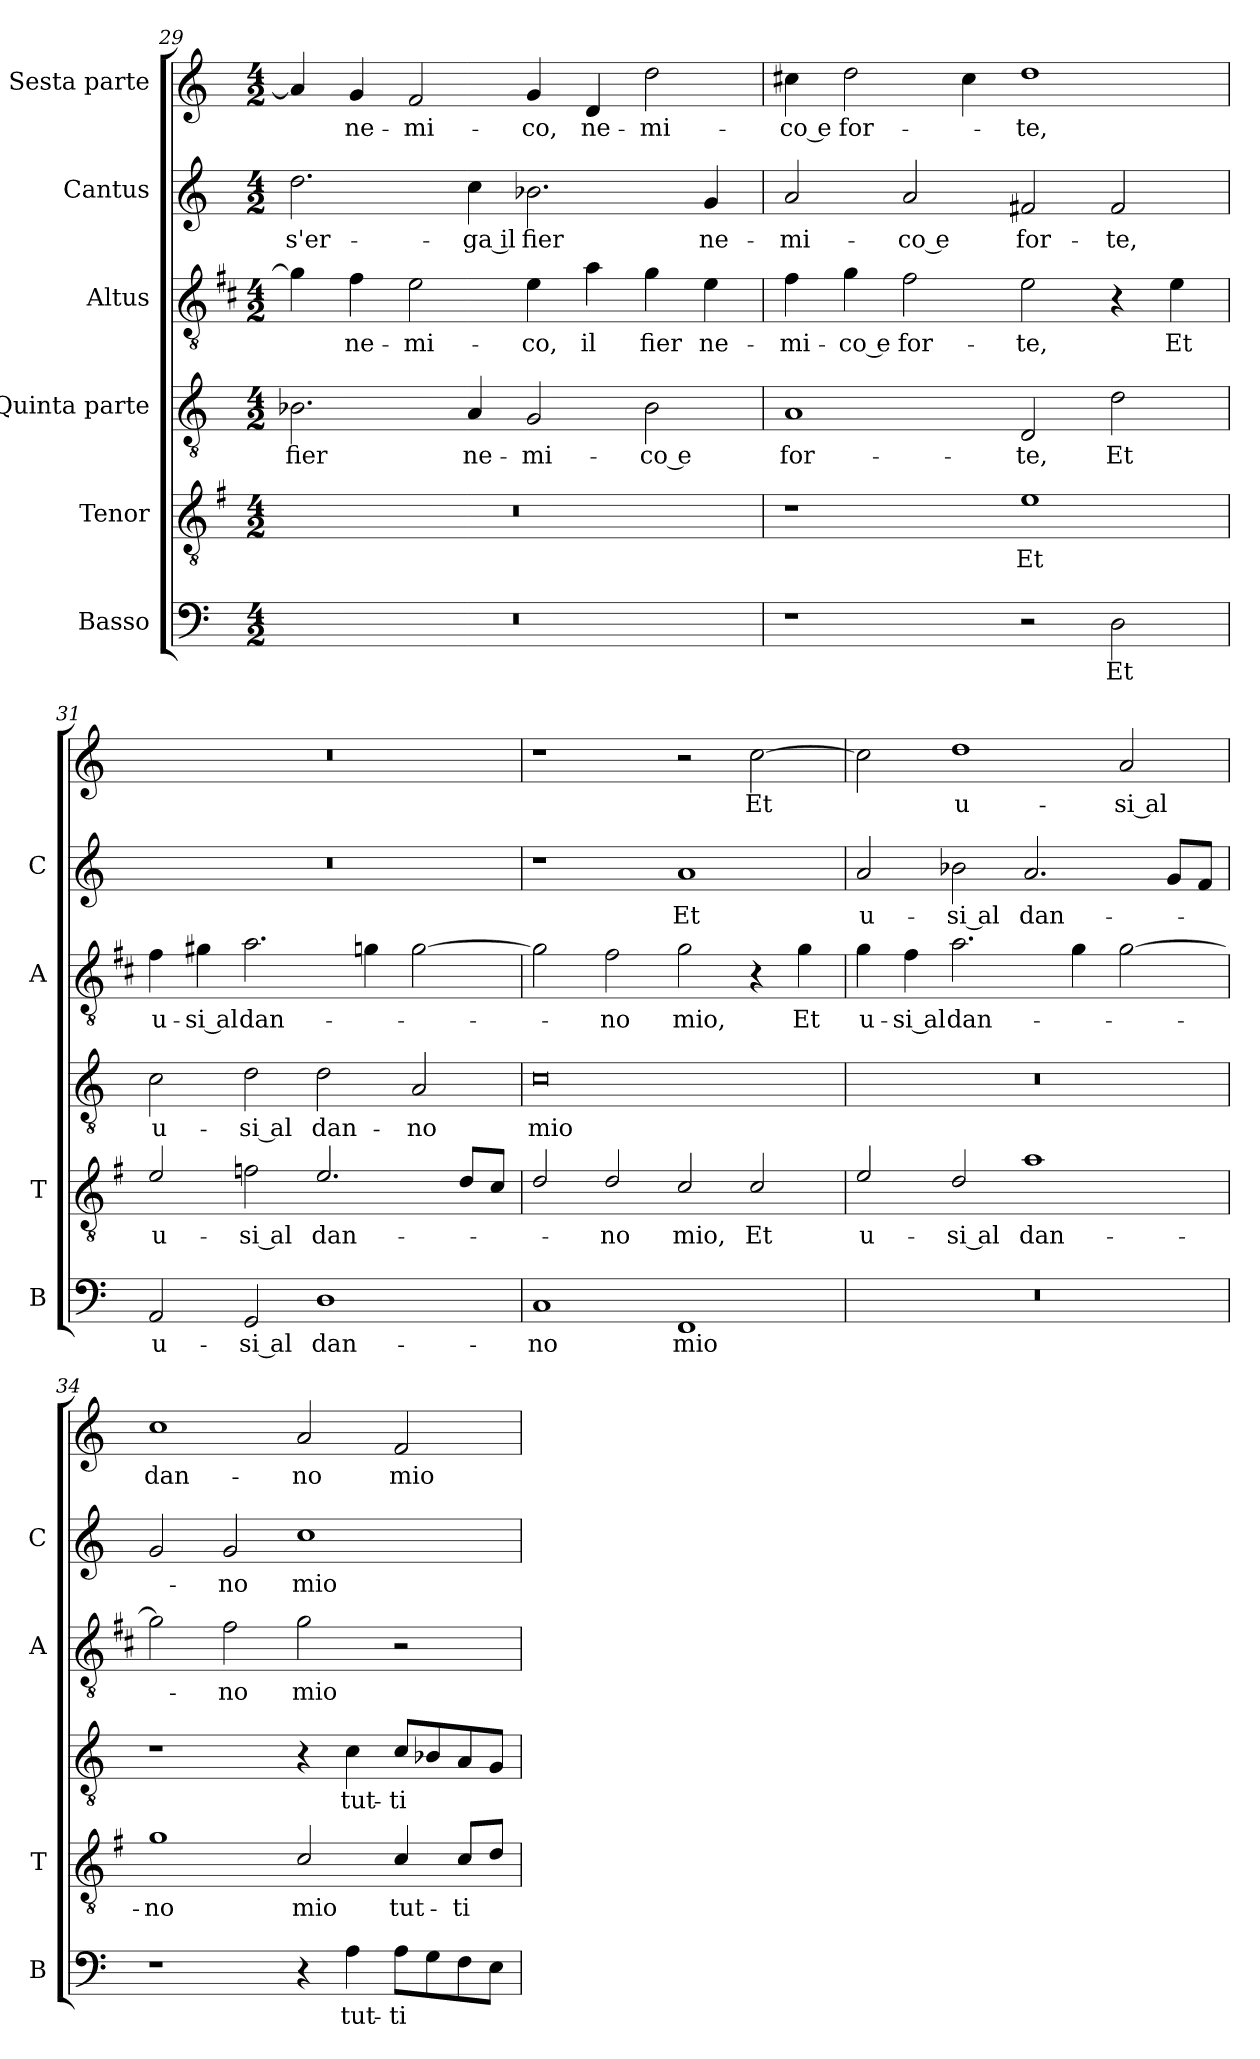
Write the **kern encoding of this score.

**kern	**text	**kern	**text	**kern	**text	**kern	**text	**kern	**text	**kern	**text
*part6	*part6	*part5	*part5	*part4	*part4	*part3	*part3	*part2	*part2	*part1	*part1
*staff6	*staff6	*staff5	*staff5	*staff4	*staff4	*staff3	*staff3	*staff2	*staff2	*staff1	*staff1
*I"Basso	*	*I"Tenor	*	*I"Quinta parte	*	*I"Altus	*	*I"Cantus	*	*I"Sesta parte	*
*I'B	*	*I'T	*	*	*	*I'A	*	*I'C	*	*	*
*clefF4	*	*clefGv2	*	*clefGv2	*	*clefGv2	*	*clefG2	*	*clefG2	*
*	*	*ITrd4c7	*	*	*	*ITrd1c2	*	*	*	*	*
*k[]	*	*k[]	*	*k[]	*	*k[]	*	*k[]	*	*k[]	*
*C:	*	*C:	*	*C:	*	*C:	*	*C:	*	*C:	*
*M4/2	*	*M4/2	*	*M4/2	*	*M4/2	*	*M4/2	*	*M4/2	*
=29	=29	=29	=29	=29	=29	=29	=29	=29	=29	=29	=29
!	!	!	!	!	!LO:LY:b	!	!	!	!LO:LY:b	!	!
0r	.	0r	.	2.B-X\	fier	4f\]	.	2.dd\	s'er-	4a/]	.
!	!	!	!	!	!	!	!LO:LY:b	!	!	!	!LO:LY:b
.	.	.	.	.	.	4e\	ne-	.	.	4g/	ne-
!	!	!	!	!	!	!	!LO:LY:b	!	!	!	!LO:LY:b
.	.	.	.	.	.	2d\	-mi-	.	.	2f/	-mi-
!	!	!	!	!	!LO:LY:b	!	!	!	!LO:LY:b	!	!
.	.	.	.	4A/	ne-	.	.	4cc\	-ga il	.	.
!	!	!	!	!	!LO:LY:b	!	!LO:LY:b	!	!LO:LY:b	!	!LO:LY:b
.	.	.	.	2G/	-mi-	4d\	-co,	2.b-X\	fier	4g/	-co,
!	!	!	!	!	!	!	!LO:LY:b	!	!	!	!LO:LY:b
.	.	.	.	.	.	4g\	il	.	.	4d/	ne-
!	!	!	!	!	!LO:LY:b	!	!LO:LY:b	!	!	!	!LO:LY:b
.	.	.	.	2B-\	-co e	4f\	fier	.	.	2dd\	-mi-
!	!	!	!	!	!	!	!LO:LY:b	!	!LO:LY:b	!	!
.	.	.	.	.	.	4d\	ne-	4g/	ne-	.	.
=30	=30	=30	=30	=30	=30	=30	=30	=30	=30	=30	=30
!	!	!	!	!	!LO:LY:b	!	!LO:LY:b	!	!LO:LY:b	!	!LO:LY:b
1r	.	1r	.	1A	for-	4e\	-mi-	2a/	-mi-	4cc#X\	-co e
!	!	!	!	!	!	!	!LO:LY:b	!	!	!	!LO:LY:b
.	.	.	.	.	.	4f\	-co e	.	.	2dd\	for-
!	!	!	!	!	!	!	!LO:LY:b	!	!LO:LY:b	!	!
.	.	.	.	.	.	2e\	for-	2a/	-co e	.	.
.	.	.	.	.	.	.	.	.	.	4cc#\	.
!	!	!	!LO:LY:b	!	!LO:LY:b	!	!LO:LY:b	!	!LO:LY:b	!	!LO:LY:b
2r	.	1A	Et	2D/	-te,	2d\	-te,	2f#X/	for-	1dd	-te,
!	!LO:LY:b	!	!	!	!LO:LY:b	!	!	!	!LO:LY:b	!	!
2D\	Et	.	.	2d\	Et	4r	.	2f#/	-te,	.	.
!	!	!	!	!	!	!	!LO:LY:b	!	!	!	!
.	.	.	.	.	.	4d\	Et	.	.	.	.
!!LO:LB:g=z
=31	=31	=31	=31	=31	=31	=31	=31	=31	=31	=31	=31
!	!LO:LY:b	!	!LO:LY:b	!	!LO:LY:b	!	!LO:LY:b	!	!	!	!
2AA/	u-	2A/	u-	2c\	u-	4e\	u-	0r	.	0r	.
!	!	!	!	!	!	!	!LO:LY:b	!	!	!	!
.	.	.	.	.	.	4f#X\	-si al	.	.	.	.
!	!LO:LY:b	!	!LO:LY:b	!	!LO:LY:b	!	!LO:LY:b	!	!	!	!
2GG/	-si al	2B-X\	-si al	2d\	-si al	2.g\	dan-	.	.	.	.
!	!LO:LY:b	!	!LO:LY:b	!	!LO:LY:b	!	!	!	!	!	!
1D	dan-	2.A/	dan-	2d\	dan-	.	.	.	.	.	.
.	.	.	.	.	.	4fn\	.	.	.	.	.
!	!	!	!	!	!LO:LY:b	!	!	!	!	!	!
.	.	.	.	2A/	-no	[2f\	.	.	.	.	.
.	.	8G/L	.	.	.	.	.	.	.	.	.
.	.	8F/J	.	.	.	.	.	.	.	.	.
=32	=32	=32	=32	=32	=32	=32	=32	=32	=32	=32	=32
!	!LO:LY:b	!	!	!	!LO:LY:b	!	!	!	!	!	!
1C	-no	2G/	.	0c	mio	2f\]	.	1r	.	1r	.
!	!	!	!LO:LY:b	!	!	!	!LO:LY:b	!	!	!	!
.	.	2G/	-no	.	.	2e\	-no	.	.	.	.
!	!LO:LY:b	!	!LO:LY:b	!	!	!	!LO:LY:b	!	!LO:LY:b	!	!
1FF	mio	2F/	mio,	.	.	2f\	mio,	1a	Et	2r	.
!	!	!	!LO:LY:b	!	!	!	!	!	!	!	!LO:LY:b
.	.	2F/	Et	.	.	4r	.	.	.	[2cc\	Et
!	!	!	!	!	!	!	!LO:LY:b	!	!	!	!
.	.	.	.	.	.	4f\	Et	.	.	.	.
=33	=33	=33	=33	=33	=33	=33	=33	=33	=33	=33	=33
!	!	!	!LO:LY:b	!	!	!	!LO:LY:b	!	!LO:LY:b	!	!
0r	.	2A/	u-	0r	.	4f\	u-	2a/	u-	2cc\]	.
!	!	!	!	!	!	!	!LO:LY:b	!	!	!	!
.	.	.	.	.	.	4e\	-si al	.	.	.	.
!	!	!	!LO:LY:b	!	!	!	!LO:LY:b	!	!LO:LY:b	!	!LO:LY:b
.	.	2G/	-si al	.	.	2.g\	dan-	2b-X\	-si al	1dd	u-
!	!	!	!LO:LY:b	!	!	!	!	!	!LO:LY:b	!	!
.	.	1d	dan-	.	.	.	.	2.a/	dan-	.	.
.	.	.	.	.	.	4f\	.	.	.	.	.
!	!	!	!	!	!	!	!	!	!	!	!LO:LY:b
.	.	.	.	.	.	[2f\	.	.	.	2a/	-si al
.	.	.	.	.	.	.	.	8g/L	.	.	.
.	.	.	.	.	.	.	.	8f/J	.	.	.
=34	=34	=34	=34	=34	=34	=34	=34	=34	=34	=34	=34
!	!	!	!LO:LY:b	!	!	!	!	!	!	!	!LO:LY:b
1r	.	1c	-no	1r	.	2f\]	.	2g/	.	1cc	dan-
!	!	!	!	!	!	!	!LO:LY:b	!	!LO:LY:b	!	!
.	.	.	.	.	.	2e\	-no	2g/	-no	.	.
!	!	!	!LO:LY:b	!	!	!	!LO:LY:b	!	!LO:LY:b	!	!LO:LY:b
4r	.	2F/	mio	4r	.	2f\	mio	1cc	mio	2a/	-no
!	!LO:LY:b	!	!	!	!LO:LY:b	!	!	!	!	!	!
4A\	tut-	.	.	4c\	tut-	.	.	.	.	.	.
!	!LO:LY:b	!	!LO:LY:b	!	!LO:LY:b	!	!	!	!	!	!LO:LY:b
8A\L	-ti	4F/	tut-	8c/L	-ti	2r	.	.	.	2f/	mio
8G\	.	.	.	8B-X/	.	.	.	.	.	.	.
!	!	!	!LO:LY:b	!	!	!	!	!	!	!	!
8F\	.	8F/L	-ti	8A/	.	.	.	.	.	.	.
8E\J	.	8G/J	.	8G/J	.	.	.	.	.	.	.
=	=	=	=	=	=	=	=	=	=	=	=
*-	*-	*-	*-	*-	*-	*-	*-	*-	*-	*-	*-
